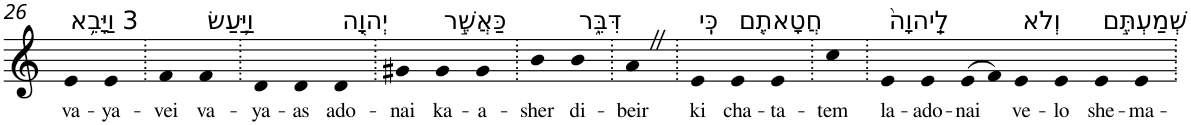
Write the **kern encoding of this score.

**kern	**text
*part1	*part1
*staff1	*staff1
*I"Piano	*
*I'Pno	*
!!LO:PB:g=z
*clefG2	*
*k[]	*
=26	=26
!LO:TX:a:t=3 וַיָּבֵ֥א	!
!	!LO:LY:b
4e	va-
!	!LO:LY:b
4e	-ya-
=27.	=27.
!	!LO:LY:b
4f	-vei
!LO:TX:a:t=וַיַּ֛עַשׂ	!
!	!LO:LY:b
4f	va-
=28.	=28.
!	!LO:LY:b
4d	-ya-
!	!LO:LY:b
4d	-as
!LO:TX:a:t=יְהוָ֖ה	!
!	!LO:LY:b
4d	ado-
=29.	=29.
!	!LO:LY:b
4g#X	-nai
!LO:TX:a:t=כַּאֲשֶׁ֣ר	!
!	!LO:LY:b
4g#	ka-
!	!LO:LY:b
4g#	-a-
=30.	=30.
!	!LO:LY:b
4b	-sher
!LO:TX:a:t=דִּבֵּ֑ר	!
!	!LO:LY:b
4b	di-
=31.	=31.
!	!LO:LY:b
4aZ	-beir
=32.	=32.
!LO:TX:a:t=כִּֽי	!
!	!LO:LY:b
4e	ki
!LO:TX:a:t=חֲטָאתֶ֤ם	!
!	!LO:LY:b
4e	cha-
!	!LO:LY:b
4e	-ta-
=33.	=33.
!	!LO:LY:b
4cc	-tem
=34.	=34.
!LO:TX:a:t=לַֽיהוָה֙	!
!	!LO:LY:b
4e	la-
!	!LO:LY:b
4e	-ado-
!	!LO:LY:b
(>8e	-nai
8f)	.
!LO:TX:a:t=וְלֹא	!
!	!LO:LY:b
4e	ve-
!	!LO:LY:b
4e	-lo
!LO:TX:a:t=שְׁמַעְתֶּ֣ם	!
!	!LO:LY:b
4e	she-
!	!LO:LY:b
4e	-ma-
=.	=.
*-	*-
